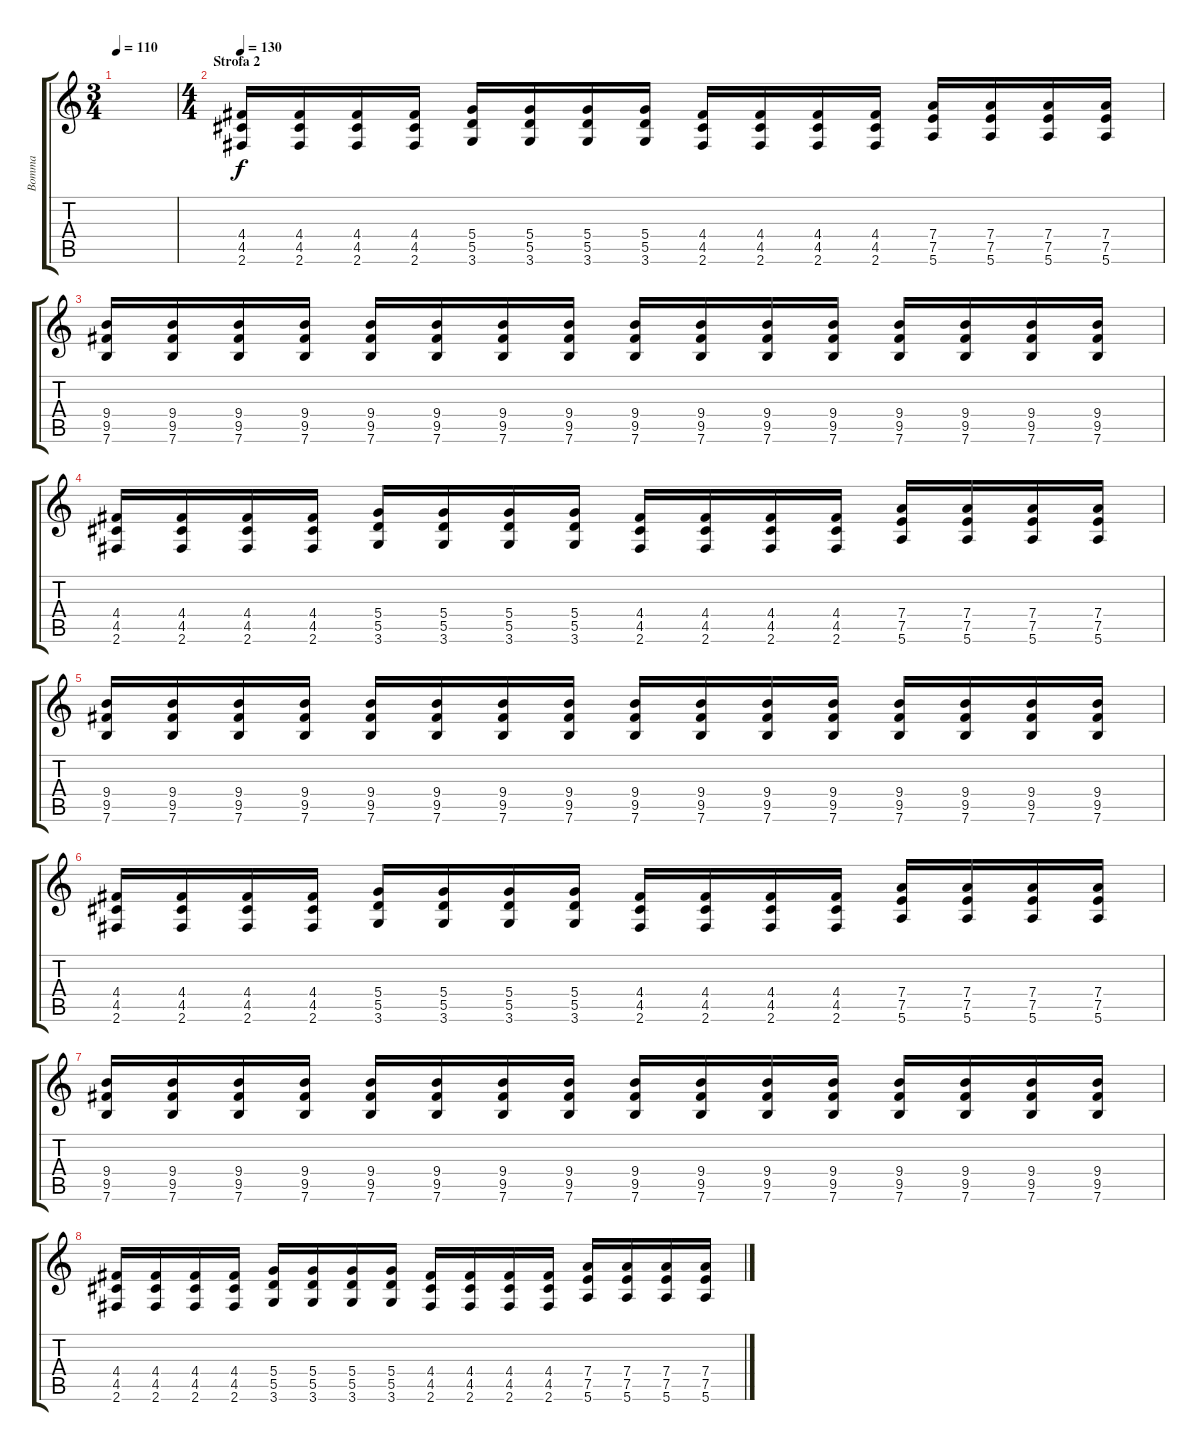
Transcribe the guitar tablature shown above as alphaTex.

\track ("Bomma" "Bomma") {instrument distortionguitar}
\staff {score tabs}
\tuning (E4 B3 G3 D3 A2 E2) {hide}
\ts (3 4)
\tempo 110
\clef g2
\ks c
|
\ts (4 4)
\section ("" "Strofa 2")
\tempo 130
(4.4 4.5 2.6).16 (4.4 4.5 2.6).16 (4.4 4.5 2.6).16 (4.4 4.5 2.6).16 (5.4 5.5 3.6).16 (5.4 5.5 3.6).16 (5.4 5.5 3.6).16 (5.4 5.5 3.6).16 (4.4 4.5 2.6).16 (4.4 4.5 2.6).16 (4.4 4.5 2.6).16 (4.4 4.5 2.6).16 (7.4 7.5 5.6).16 (7.4 7.5 5.6).16 (7.4 7.5 5.6).16 (7.4 7.5 5.6).16 |
(9.4 9.5 7.6).16 (9.4 9.5 7.6).16 (9.4 9.5 7.6).16 (9.4 9.5 7.6).16 (9.4 9.5 7.6).16 (9.4 9.5 7.6).16 (9.4 9.5 7.6).16 (9.4 9.5 7.6).16 (9.4 9.5 7.6).16 (9.4 9.5 7.6).16 (9.4 9.5 7.6).16 (9.4 9.5 7.6).16 (9.4 9.5 7.6).16 (9.4 9.5 7.6).16 (9.4 9.5 7.6).16 (9.4 9.5 7.6).16 |
(4.4 4.5 2.6).16 (4.4 4.5 2.6).16 (4.4 4.5 2.6).16 (4.4 4.5 2.6).16 (5.4 5.5 3.6).16 (5.4 5.5 3.6).16 (5.4 5.5 3.6).16 (5.4 5.5 3.6).16 (4.4 4.5 2.6).16 (4.4 4.5 2.6).16 (4.4 4.5 2.6).16 (4.4 4.5 2.6).16 (7.4 7.5 5.6).16 (7.4 7.5 5.6).16 (7.4 7.5 5.6).16 (7.4 7.5 5.6).16 |
(9.4 9.5 7.6).16 (9.4 9.5 7.6).16 (9.4 9.5 7.6).16 (9.4 9.5 7.6).16 (9.4 9.5 7.6).16 (9.4 9.5 7.6).16 (9.4 9.5 7.6).16 (9.4 9.5 7.6).16 (9.4 9.5 7.6).16 (9.4 9.5 7.6).16 (9.4 9.5 7.6).16 (9.4 9.5 7.6).16 (9.4 9.5 7.6).16 (9.4 9.5 7.6).16 (9.4 9.5 7.6).16 (9.4 9.5 7.6).16 |
(4.4 4.5 2.6).16 (4.4 4.5 2.6).16 (4.4 4.5 2.6).16 (4.4 4.5 2.6).16 (5.4 5.5 3.6).16 (5.4 5.5 3.6).16 (5.4 5.5 3.6).16 (5.4 5.5 3.6).16 (4.4 4.5 2.6).16 (4.4 4.5 2.6).16 (4.4 4.5 2.6).16 (4.4 4.5 2.6).16 (7.4 7.5 5.6).16 (7.4 7.5 5.6).16 (7.4 7.5 5.6).16 (7.4 7.5 5.6).16 |
(9.4 9.5 7.6).16 (9.4 9.5 7.6).16 (9.4 9.5 7.6).16 (9.4 9.5 7.6).16 (9.4 9.5 7.6).16 (9.4 9.5 7.6).16 (9.4 9.5 7.6).16 (9.4 9.5 7.6).16 (9.4 9.5 7.6).16 (9.4 9.5 7.6).16 (9.4 9.5 7.6).16 (9.4 9.5 7.6).16 (9.4 9.5 7.6).16 (9.4 9.5 7.6).16 (9.4 9.5 7.6).16 (9.4 9.5 7.6).16 |
(4.4 4.5 2.6).16 (4.4 4.5 2.6).16 (4.4 4.5 2.6).16 (4.4 4.5 2.6).16 (5.4 5.5 3.6).16 (5.4 5.5 3.6).16 (5.4 5.5 3.6).16 (5.4 5.5 3.6).16 (4.4 4.5 2.6).16 (4.4 4.5 2.6).16 (4.4 4.5 2.6).16 (4.4 4.5 2.6).16 (7.4 7.5 5.6).16 (7.4 7.5 5.6).16 (7.4 7.5 5.6).16 (7.4 7.5 5.6).16
